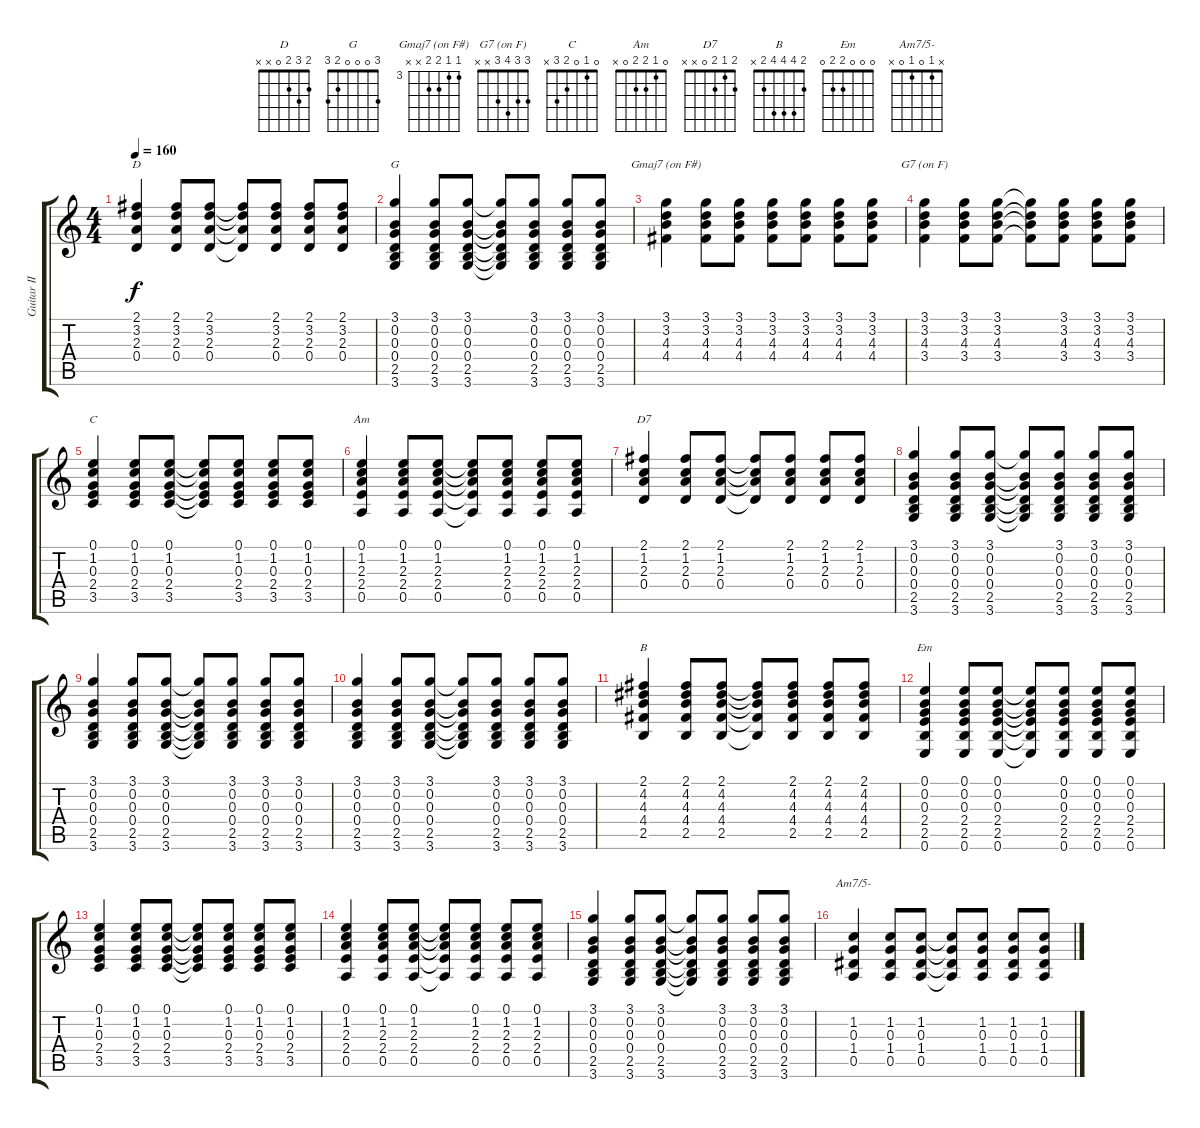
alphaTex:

\track ("Guitar II" "Guitar II") {instrument acousticguitarnylon}
\staff {score tabs}
\tuning (E4 B3 G3 D3 A2 E2) {hide}
\chord ("D" 2 3 2 0 x x)
\chord ("G" 3 0 0 0 2 3)
\chord ("Gmaj7 (on F#)" 3 3 4 4 x x) {firstfret 3}
\chord ("G7 (on F)" 3 3 4 3 x x)
\chord ("C" 0 1 0 2 3 x)
\chord ("Am" 0 1 2 2 0 x)
\chord ("D7" 2 1 2 0 x x)
\chord ("B" 2 4 4 4 2 x)
\chord ("Em" 0 0 0 2 2 0)
\chord ("Am7/5-" x 1 0 1 0 x)
\ts (4 4)
\tempo 160
\clef g2
\ks c
(2.1 3.2 2.3 0.4).4{ch "D" dy f} (2.1 3.2 2.3 0.4).8 (2.1 3.2 2.3 0.4).8 (2.1{t} 3.2{t} 2.3{t} 0.4{t}).8 (2.1 3.2 2.3 0.4).8 (2.1 3.2 2.3 0.4).8 (2.1 3.2 2.3 0.4).8 |
(3.1 0.2 0.3 0.4 2.5 3.6).4{ch "G"} (3.1 0.2 0.3 0.4 2.5 3.6).8 (3.1 0.2 0.3 0.4 2.5 3.6).8 (3.1{t} 0.2{t} 0.3{t} 0.4{t} 2.5{t} 3.6{t}).8 (3.1 0.2 0.3 0.4 2.5 3.6).8 (3.1 0.2 0.3 0.4 2.5 3.6).8 (3.1 0.2 0.3 0.4 2.5 3.6).8 |
(3.1 3.2 4.3 4.4).4{ch "Gmaj7 (on F#)"} (3.1 3.2 4.3 4.4).8 (3.1 3.2 4.3 4.4).8 (3.1 3.2 4.3 4.4).8 (3.1 3.2 4.3 4.4).8 (3.1 3.2 4.3 4.4).8 (3.1 3.2 4.3 4.4).8 |
(3.1 3.2 4.3 3.4).4{ch "G7 (on F)"} (3.1 3.2 4.3 3.4).8 (3.1 3.2 4.3 3.4).8 (3.1{t} 3.2{t} 4.3{t} 3.4{t}).8 (3.1 3.2 4.3 3.4).8 (3.1 3.2 4.3 3.4).8 (3.1 3.2 4.3 3.4).8 |
(0.1 1.2 0.3 2.4 3.5).4{ch "C"} (0.1 1.2 0.3 2.4 3.5).8 (0.1 1.2 0.3 2.4 3.5).8 (0.1{t} 1.2{t} 0.3{t} 2.4{t} 3.5{t}).8 (0.1 1.2 0.3 2.4 3.5).8 (0.1 1.2 0.3 2.4 3.5).8 (0.1 1.2 0.3 2.4 3.5).8 |
(0.1 1.2 2.3 2.4 0.5).4{ch "Am"} (0.1 1.2 2.3 2.4 0.5).8 (0.1 1.2 2.3 2.4 0.5).8 (0.1{t} 1.2{t} 2.3{t} 2.4{t} 0.5{t}).8 (0.1 1.2 2.3 2.4 0.5).8 (0.1 1.2 2.3 2.4 0.5).8 (0.1 1.2 2.3 2.4 0.5).8 |
(2.1 1.2 2.3 0.4).4{ch "D7"} (2.1 1.2 2.3 0.4).8 (2.1 1.2 2.3 0.4).8 (2.1{t} 1.2{t} 2.3{t} 0.4{t}).8 (2.1 1.2 2.3 0.4).8 (2.1 1.2 2.3 0.4).8 (2.1 1.2 2.3 0.4).8 |
(3.1 0.2 0.3 0.4 2.5 3.6).4 (3.1 0.2 0.3 0.4 2.5 3.6).8 (3.1 0.2 0.3 0.4 2.5 3.6).8 (3.1{t} 0.2{t} 0.3{t} 0.4{t} 2.5{t} 3.6{t}).8 (3.1 0.2 0.3 0.4 2.5 3.6).8 (3.1 0.2 0.3 0.4 2.5 3.6).8 (3.1 0.2 0.3 0.4 2.5 3.6).8 |
(3.1 0.2 0.3 0.4 2.5 3.6).4 (3.1 0.2 0.3 0.4 2.5 3.6).8 (3.1 0.2 0.3 0.4 2.5 3.6).8 (3.1{t} 0.2{t} 0.3{t} 0.4{t} 2.5{t} 3.6{t}).8 (3.1 0.2 0.3 0.4 2.5 3.6).8 (3.1 0.2 0.3 0.4 2.5 3.6).8 (3.1 0.2 0.3 0.4 2.5 3.6).8 |
(3.1 0.2 0.3 0.4 2.5 3.6).4 (3.1 0.2 0.3 0.4 2.5 3.6).8 (3.1 0.2 0.3 0.4 2.5 3.6).8 (3.1{t} 0.2{t} 0.3{t} 0.4{t} 2.5{t} 3.6{t}).8 (3.1 0.2 0.3 0.4 2.5 3.6).8 (3.1 0.2 0.3 0.4 2.5 3.6).8 (3.1 0.2 0.3 0.4 2.5 3.6).8 |
(2.1 4.2 4.3 4.4 2.5).4{ch "B"} (2.1 4.2 4.3 4.4 2.5).8 (2.1 4.2 4.3 4.4 2.5).8 (2.1{t} 4.2{t} 4.3{t} 4.4{t} 2.5{t}).8 (2.1 4.2 4.3 4.4 2.5).8 (2.1 4.2 4.3 4.4 2.5).8 (2.1 4.2 4.3 4.4 2.5).8 |
(0.1 0.2 0.3 2.4 2.5 0.6).4{ch "Em"} (0.1 0.2 0.3 2.4 2.5 0.6).8 (0.1 0.2 0.3 2.4 2.5 0.6).8 (0.1{t} 0.2{t} 0.3{t} 2.4{t} 2.5{t} 0.6{t}).8 (0.1 0.2 0.3 2.4 2.5 0.6).8 (0.1 0.2 0.3 2.4 2.5 0.6).8 (0.1 0.2 0.3 2.4 2.5 0.6).8 |
(0.1 1.2 0.3 2.4 3.5).4 (0.1 1.2 0.3 2.4 3.5).8 (0.1 1.2 0.3 2.4 3.5).8 (0.1{t} 1.2{t} 0.3{t} 2.4{t} 3.5{t}).8 (0.1 1.2 0.3 2.4 3.5).8 (0.1 1.2 0.3 2.4 3.5).8 (0.1 1.2 0.3 2.4 3.5).8 |
(0.1 1.2 2.3 2.4 0.5).4 (0.1 1.2 2.3 2.4 0.5).8 (0.1 1.2 2.3 2.4 0.5).8 (0.1{t} 1.2{t} 2.3{t} 2.4{t} 0.5{t}).8 (0.1 1.2 2.3 2.4 0.5).8 (0.1 1.2 2.3 2.4 0.5).8 (0.1 1.2 2.3 2.4 0.5).8 |
(3.1 0.2 0.3 0.4 2.5 3.6).4 (3.1 0.2 0.3 0.4 2.5 3.6).8 (3.1 0.2 0.3 0.4 2.5 3.6).8 (3.1{t} 0.2{t} 0.3{t} 0.4{t} 2.5{t} 3.6{t}).8 (3.1 0.2 0.3 0.4 2.5 3.6).8 (3.1 0.2 0.3 0.4 2.5 3.6).8 (3.1 0.2 0.3 0.4 2.5 3.6).8 |
(1.2 0.3 1.4 0.5).4{ch "Am7/5-"} (1.2 0.3 1.4 0.5).8 (1.2 0.3 1.4 0.5).8 (1.2{t} 0.3{t} 1.4{t} 0.5{t}).8 (1.2 0.3 1.4 0.5).8 (1.2 0.3 1.4 0.5).8 (1.2 0.3 1.4 0.5).8
